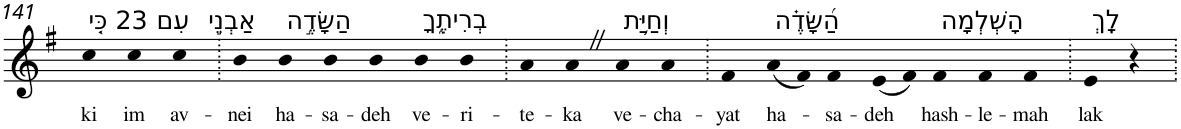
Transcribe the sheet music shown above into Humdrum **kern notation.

**kern	**text
*part1	*part1
*staff1	*staff1
*I"Piano	*
*I'Pno	*
!!LO:PB:g=z
*clefG2	*
*k[f#]	*
*G:	*
=141	=141
!LO:TX:a:t=23 כִּ֤י	!
!	!LO:LY:b
4cc	ki
!LO:TX:a:t=עִם	!
!	!LO:LY:b
4cc	im
!LO:TX:a:t=אַבְנֵ֣י	!
!	!LO:LY:b
4cc	av-
=142.	=142.
!	!LO:LY:b
4b	-nei
!LO:TX:a:t=הַשָּׂדֶ֣ה	!
!	!LO:LY:b
4b	ha-
!	!LO:LY:b
4b	-sa-
!	!LO:LY:b
4b	-deh
!LO:TX:a:t=בְרִיתֶ֑ךָ	!
!	!LO:LY:b
4b	ve-
!	!LO:LY:b
4b	-ri-
=143.	=143.
!	!LO:LY:b
4a	-te-
!	!LO:LY:b
4aZ	-ka
!LO:TX:a:t=וְחַיַּ֥ת	!
!	!LO:LY:b
4a	ve-
!	!LO:LY:b
4a	-cha-
=144.	=144.
!	!LO:LY:b
4f#	-yat
!LO:TX:a:t=הַ֝שָּׂדֶ֗ה	!
!	!LO:LY:b
(8a	ha-
8f#)	.
!	!LO:LY:b
4f#	-sa-
!	!LO:LY:b
(8e	-deh
8f#)	.
!LO:TX:a:t=הָשְׁלְמָה	!
!	!LO:LY:b
4f#	hash-
!	!LO:LY:b
4f#	-le-
!	!LO:LY:b
4f#	-mah
=145.	=145.
!LO:TX:a:t=לָֽךְ	!
!	!LO:LY:b
4e	lak
4r	.
=.	=.
*-	*-
